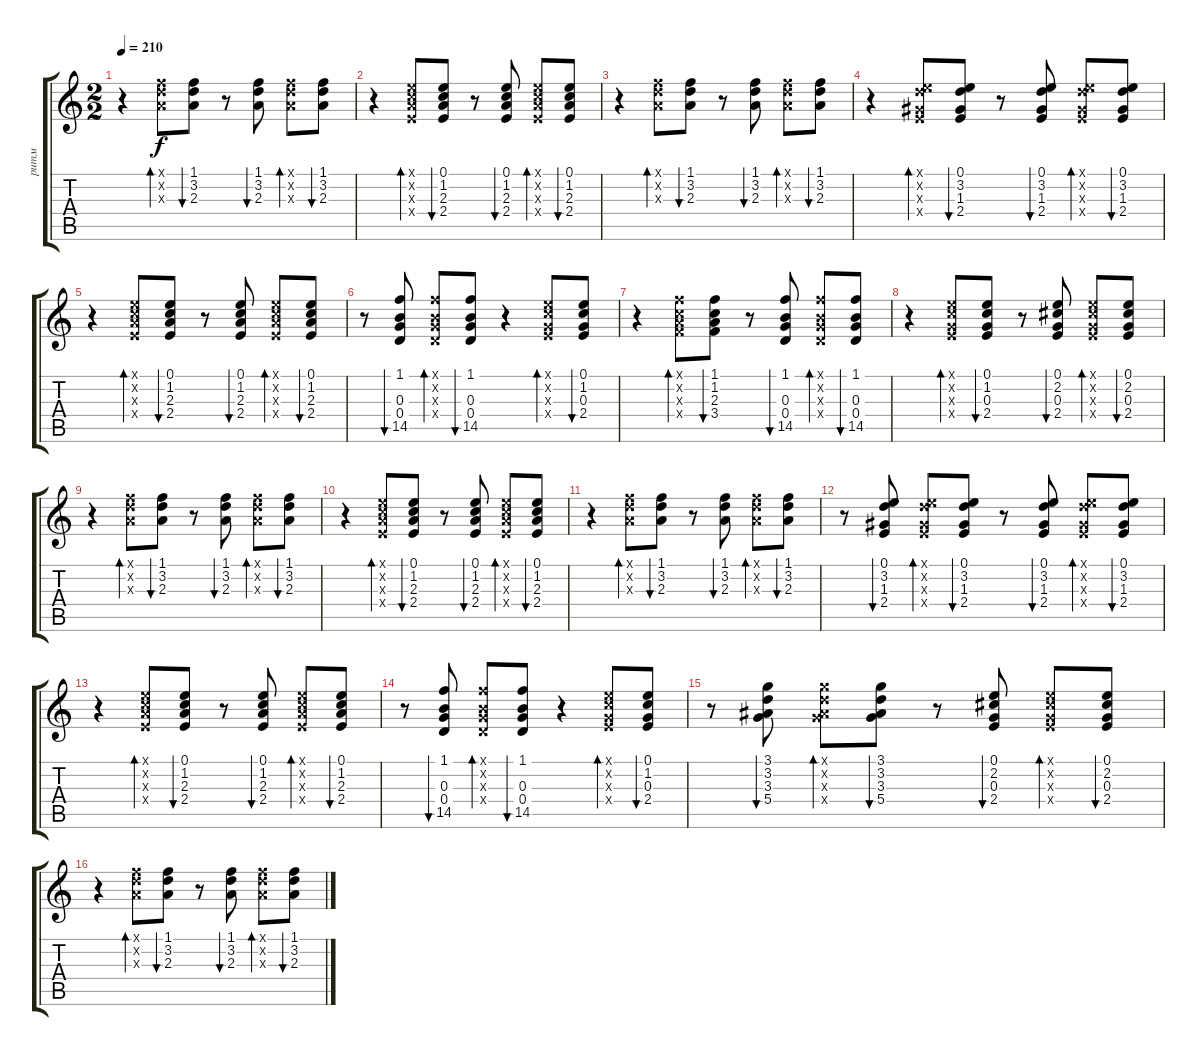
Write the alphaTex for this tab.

\track ("ритм" "ритм") {instrument acousticguitarsteel}
\staff {score tabs}
\tuning (E4 B3 G3 D3 A2 E2) {hide}
\ts (2 2)
\tempo 210
\clef g2
\ks c
r.4{dy f} (1.1{x} 3.2{x} 2.3{x}).8{bd 60} (1.1 3.2 2.3).8{bu 60} r.8 (1.1 3.2 2.3).8{bu 60 beam split} (1.1{x} 3.2{x} 2.3{x}).8{bd 60} (1.1 3.2 2.3).8{bu 60} |
r.4 (0.1{x} 1.2{x} 2.3{x} 2.4{x}).8{bd 60} (0.1 1.2 2.3 2.4).8{bu 60} r.8 (0.1 1.2 2.3 2.4).8{bu 60 beam split} (0.1{x} 1.2{x} 2.3{x} 2.4{x}).8{bd 60} (0.1 1.2 2.3 2.4).8{bu 60} |
r.4 (1.1{x} 3.2{x} 2.3{x}).8{bd 60} (1.1 3.2 2.3).8{bu 60} r.8 (1.1 3.2 2.3).8{bu 60 beam split} (1.1{x} 3.2{x} 2.3{x}).8{bd 60} (1.1 3.2 2.3).8{bu 60} |
r.4{beam split} (0.1{x} 3.2{x} 1.3{x} 2.4{x}).8{bd 60} (0.1 3.2 1.3 2.4).8{bu 60} r.8 (0.1 3.2 1.3 2.4).8{bu 60 beam split} (0.1{x} 3.2{x} 1.3{x} 2.4{x}).8{bd 60} (0.1 3.2 1.3 2.4).8{bu 60} |
r.4 (0.1{x} 1.2{x} 2.3{x} 2.4{x}).8{bd 60} (0.1 1.2 2.3 2.4).8{bu 60} r.8 (0.1 1.2 2.3 2.4).8{bu 60 beam split} (0.1{x} 1.2{x} 2.3{x} 2.4{x}).8{bd 60} (0.1 1.2 2.3 2.4).8{bu 60} |
r.8 (1.1 0.3 0.4 14.5).8{bu 60 beam split} (1.1{x} 0.2{x} 0.3{x} 0.4{x}).8{bd 60} (1.1 0.3 0.4 14.5).8{bu 60} r.4 (0.1{x} 1.2{x} 0.3{x} 2.4{x}).8{bd 60} (0.1 1.2 0.3 2.4).8{bu 60} |
r.4 (1.1{x} 1.2{x} 2.3{x} 3.4{x}).8{bd 60} (1.1 1.2 2.3 3.4).8{bu 60} r.8 (1.1 0.3 0.4 14.5).8{bu 60 beam split} (1.1{x} 0.2{x} 0.3{x} 0.4{x}).8{bd 60} (1.1 0.3 0.4 14.5).8{bu 60} |
r.4 (0.1{x} 1.2{x} 0.3{x} 2.4{x}).8{bd 60} (0.1 1.2 0.3 2.4).8{bu 60} r.8 (0.1 2.2 0.3 2.4).8{bu 60 beam split} (0.1{x} 2.2{x} 0.3{x} 2.4{x}).8{bd 60} (0.1 2.2 0.3 2.4).8{bu 60} |
r.4 (1.1{x} 3.2{x} 2.3{x}).8{bd 60} (1.1 3.2 2.3).8{bu 60} r.8 (1.1 3.2 2.3).8{bu 60 beam split} (1.1{x} 3.2{x} 2.3{x}).8{bd 60} (1.1 3.2 2.3).8{bu 60} |
r.4 (0.1{x} 1.2{x} 2.3{x} 2.4{x}).8{bd 60} (0.1 1.2 2.3 2.4).8{bu 60} r.8 (0.1 1.2 2.3 2.4).8{bu 60 beam split} (0.1{x} 1.2{x} 2.3{x} 2.4{x}).8{bd 60} (0.1 1.2 2.3 2.4).8{bu 60} |
r.4{beam split} (1.1{x} 3.2{x} 2.3{x}).8{bd 60} (1.1 3.2 2.3).8{bu 60} r.8 (1.1 3.2 2.3).8{bu 60 beam split} (1.1{x} 3.2{x} 2.3{x}).8{bd 60} (1.1 3.2 2.3).8{bu 60} |
r.8 (0.1 3.2 1.3 2.4).8{bu 60 beam split} (0.1{x} 3.2{x} 1.3{x} 2.4{x}).8{bd 60} (0.1 3.2 1.3 2.4).8{bu 60} r.8 (0.1 3.2 1.3 2.4).8{bu 60 beam split} (0.1{x} 3.2{x} 1.3{x} 2.4{x}).8{bd 60} (0.1 3.2 1.3 2.4).8{bu 60} |
r.4 (0.1{x} 1.2{x} 2.3{x} 2.4{x}).8{bd 60} (0.1 1.2 2.3 2.4).8{bu 60} r.8 (0.1 1.2 2.3 2.4).8{bu 60 beam split} (0.1{x} 1.2{x} 2.3{x} 2.4{x}).8{bd 60} (0.1 1.2 2.3 2.4).8{bu 60} |
r.8 (1.1 0.3 0.4 14.5).8{bu 60 beam split} (1.1{x} 0.2{x} 0.3{x} 0.4{x}).8{bd 60} (1.1 0.3 0.4 14.5).8{bu 60} r.4 (0.1{x} 1.2{x} 0.3{x} 2.4{x}).8{bd 60} (0.1 1.2 0.3 2.4).8{bu 60} |
r.8 (3.1 3.2 3.3 5.4).8{bu 60 beam split} (3.1{x} 3.2{x} 3.3{x} 5.4{x}).8{bd 60} (3.1 3.2 3.3 5.4).8{bu 60} r.8 (0.1 2.2 0.3 2.4).8{bu 60 beam split} (0.1{x} 2.2{x} 0.3{x} 2.4{x}).8{bd 60} (0.1 2.2 0.3 2.4).8{bu 60} |
r.4 (1.1{x} 3.2{x} 2.3{x}).8{bd 60} (1.1 3.2 2.3).8{bu 60} r.8 (1.1 3.2 2.3).8{bu 60 beam split} (1.1{x} 3.2{x} 2.3{x}).8{bd 60} (1.1 3.2 2.3).8{bu 60}
